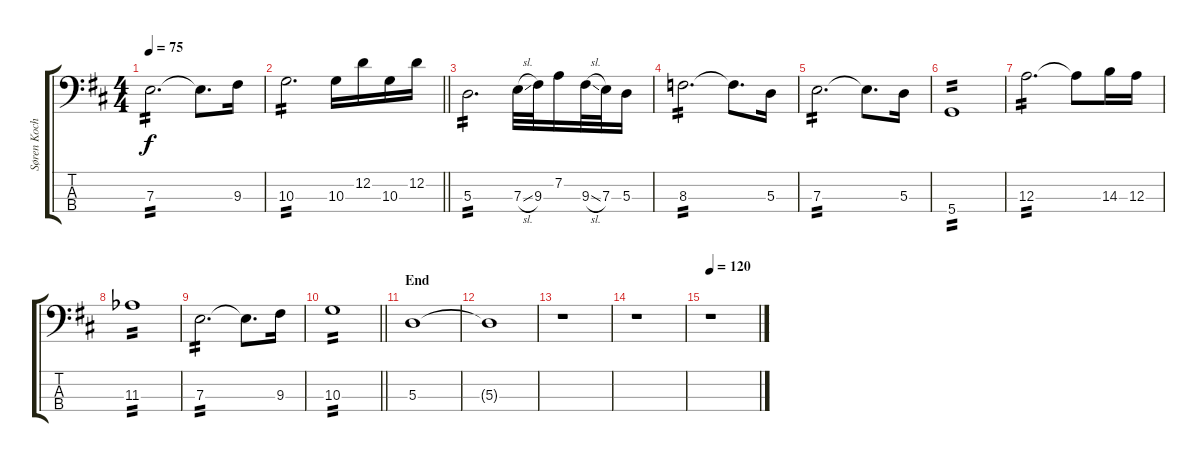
\track ("Søren Koch" "Søren Koch") {instrument electricbasspick}
\staff {score tabs}
\tuning (G2 D2 A1 D1) {hide}
\ts (4 4)
\tempo 75
\clef f4
\ks d
7.3.2{d tp 2 dy f} 7.3{t}.8{d} 9.3.16 |
\barLineRight lightlight
10.3.2{d tp 2} 10.3.16 12.2.16 10.3.16 12.2.16 |
5.3.2{d tp 2} 7.3{sl}.32 9.3.32 7.2.16 9.3{sl}.32 7.3.32 5.3.16 |
8.3.2{d tp 2} 8.3{t}.8{d} 5.3.16 |
7.3.2{d tp 2} 7.3{t}.8{d} 5.3.16 |
5.4.1{tp 2} |
12.3.2{d tp 2} 12.3{t}.8 14.3.16 12.3.16 |
11.3{acc b}.1{tp 2} |
7.3.2{d tp 2} 7.3{t}.8{d} 9.3.16 |
\barLineRight lightlight
10.3.1{tp 2} |
\section ("" "End")
5.3.1 |
5.3{t}.1 |
r.1 |
r.1 |
\tempo 120
r.1
